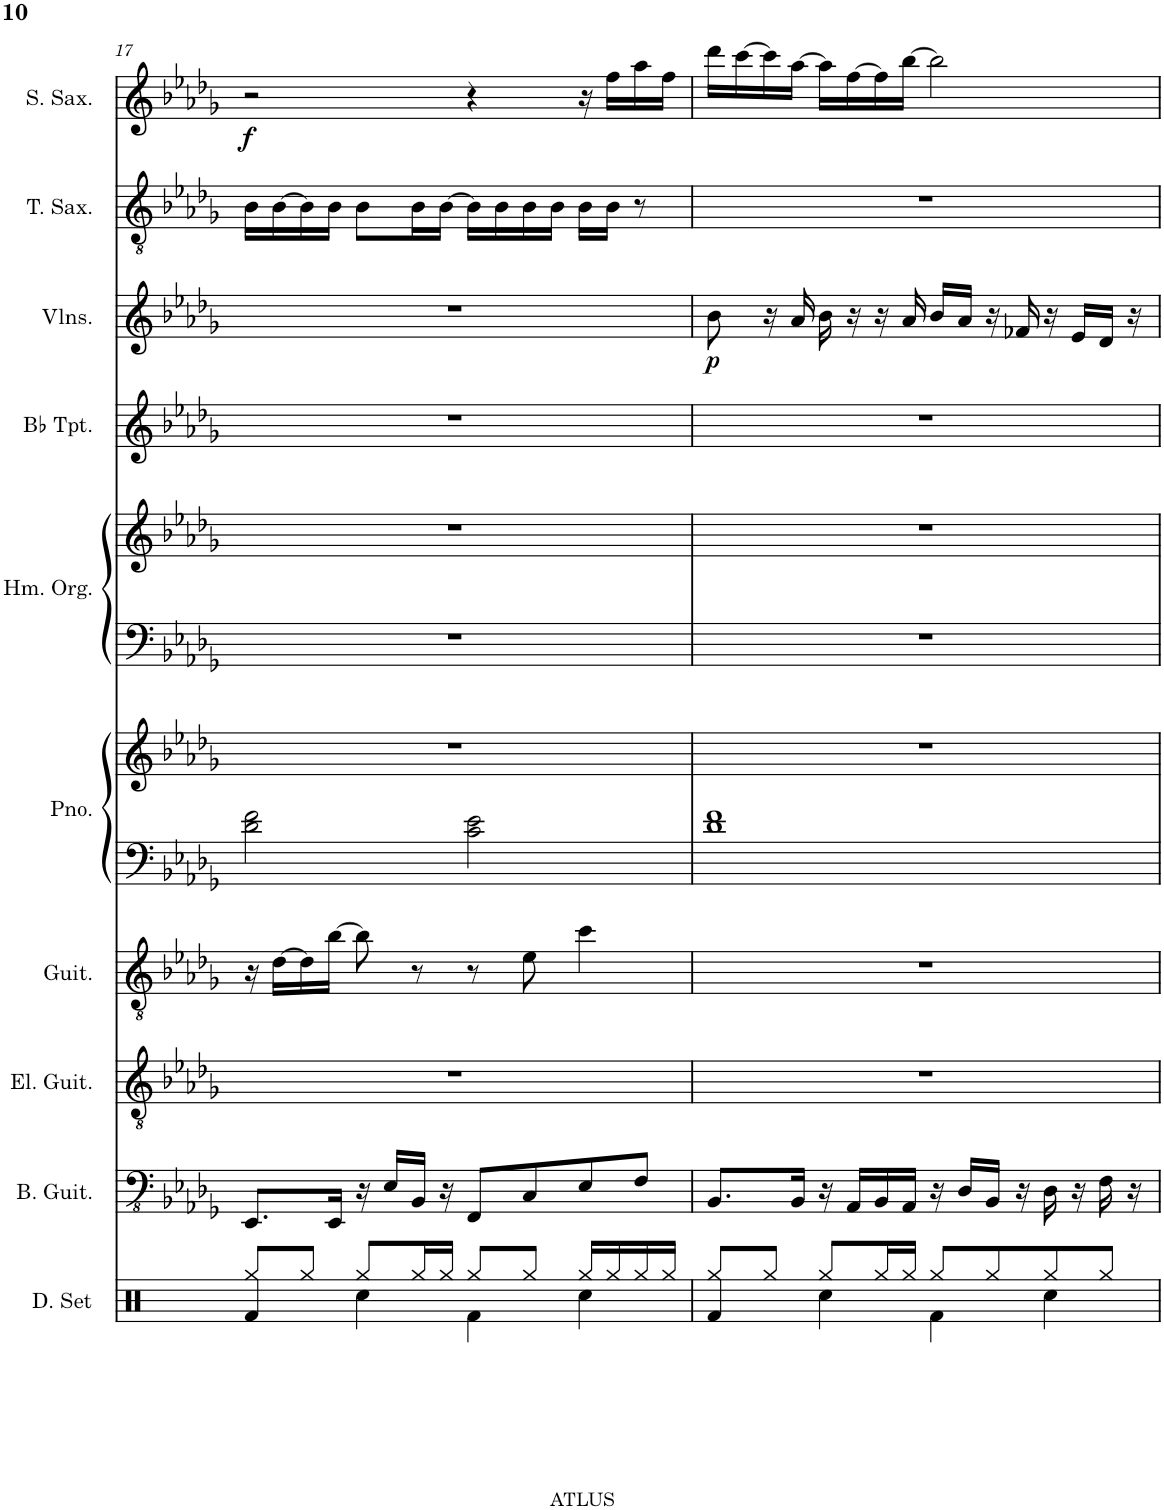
**kern	**kern	**kern	**kern	**kern	**kern	**kern	**kern	**kern	**kern	**dynam	**kern	**kern	**dynam
*part10	*part9	*part8	*part7	*part6	*part6	*part5	*part5	*part4	*part3	*part3	*part2	*part1	*part1
*staff12	*staff11	*staff10	*staff9	*staff8	*staff7	*staff6	*staff5	*staff4	*staff3	*staff3	*staff2	*staff1	*staff1
*I"Drumset	*I"Bass Guitar	*I"Electric Guitar	*I"Acoustic Guitar	*I"Piano	*	*I"Hammond Organ	*	*I"Bb Trumpet	*I"Violins	*	*I"Tenor Saxophone	*I"Soprano Saxophone	*
*I'D. Set	*I'B. Guit.	*I'El. Guit.	*I'Guit.	*I'Pno.	*	*I'Hm. Org.	*	*I'Bb Tpt.	*I'Vlns.	*	*I'T. Sax.	*I'S. Sax.	*
!!LO:PB:g=z
*clefX	*clefFv4	*clefGv2	*clefGv2	*clefF4	*clefG2	*clefF4	*clefG2	*clefG2	*clefG2	*	*clefGv2	*clefG2	*
*	*	*	*	*	*	*	*	*Trd1c2	*	*	*Trd8c14	*Trd1c2	*
*k[]	*k[b-e-a-d-g-]	*k[b-e-a-d-g-]	*k[b-e-a-d-g-]	*k[b-e-a-d-g-]	*k[b-e-a-d-g-]	*k[b-e-a-d-g-]	*k[b-e-a-d-g-]	*k[b-e-a-d-g-]	*k[b-e-a-d-g-]	*	*k[b-e-a-d-g-]	*k[b-e-a-d-g-]	*
*M4/4	*M4/4	*M4/4	*M4/4	*M4/4	*M4/4	*M4/4	*M4/4	*M4/4	*M4/4	*	*M4/4	*M4/4	*
=17	=17	=17	=17	=17	=17	=17	=17	=17	=17	=17	=17	=17	=17
*^	*	*	*	*	*	*	*	*	*	*	*	*	*
!	!	!	!	!	!	!	!	!	!	!	!	!	!	!LO:DY:b
4Rf/	8Rgg/L	8.EEE-/L	1r	16r	2d-\ 2f\	1r	1r	1r	1r	1r	.	16B-\LL	2r	f
.	.	.	.	[16d-\LL	.	.	.	.	.	.	.	[16B-\	.	.
.	8Rgg/J	.	.	16d-\]	.	.	.	.	.	.	.	16B-\]	.	.
.	.	16EEE-/Jk	.	[16b-\JJ	.	.	.	.	.	.	.	16B-\JJ	.	.
8Rgg/L	4Rcc\	16r	.	8b-\]	.	.	.	.	.	.	.	8B-\L	.	.
.	.	16EE-/LL	.	.	.	.	.	.	.	.	.	.	.	.
16Rgg/L	.	16BBB-/JJ	.	8r	.	.	.	.	.	.	.	16B-\L	.	.
16Rgg/JJ	.	16r	.	.	.	.	.	.	.	.	.	[16B-\JJ	.	.
8Rgg/L	4Rf\	8FFF/L	.	8r	2c\ 2e-\	.	.	.	.	.	.	16B-\LL]	4r	.
.	.	.	.	.	.	.	.	.	.	.	.	16B-\	.	.
8Rgg/J	.	8CC/	.	8e-\	.	.	.	.	.	.	.	16B-\	.	.
.	.	.	.	.	.	.	.	.	.	.	.	16B-\JJ	.	.
16Rgg/LL	4Rcc\	8EE-/	.	4cc\	.	.	.	.	.	.	.	16B-\LL	16r	.
16Rgg/	.	.	.	.	.	.	.	.	.	.	.	16B-\JJ	16ff\LL	.
16Rgg/	.	8FF/J	.	.	.	.	.	.	.	.	.	8r	16aa-\	.
16Rgg/JJ	.	.	.	.	.	.	.	.	.	.	.	.	16ff\JJ	.
=18	=18	=18	=18	=18	=18	=18	=18	=18	=18	=18	=18	=18	=18	=18
!	!	!	!	!	!	!	!	!	!	!	!LO:DY:b	!	!	!
4Rf/	8Rgg/L	8.BBB-/L	1r	1r	1d- 1f	1r	1r	1r	1r	8b-\	p	1r	16ddd-\LL	.
.	.	.	.	.	.	.	.	.	.	.	.	.	[16ccc\	.
.	8Rgg/J	.	.	.	.	.	.	.	.	16r	.	.	16ccc\]	.
.	.	16BBB-/Jk	.	.	.	.	.	.	.	16a-/	.	.	[16aa-\JJ	.
8Rgg/L	4Rcc\	16r	.	.	.	.	.	.	.	16b-\	.	.	16aa-\LL]	.
.	.	16AAA-/LL	.	.	.	.	.	.	.	16r	.	.	[16ff\	.
16Rgg/L	.	16BBB-/	.	.	.	.	.	.	.	16r	.	.	16ff\]	.
16Rgg/JJ	.	16AAA-/JJ	.	.	.	.	.	.	.	16a-/	.	.	[16bb-\JJ	.
8Rgg/L	4Rf\	16r	.	.	.	.	.	.	.	16b-/LL	.	.	2bb-\]	.
.	.	16DD-/LL	.	.	.	.	.	.	.	16a-/JJ	.	.	.	.
8Rgg/	.	16BBB-/JJ	.	.	.	.	.	.	.	16r	.	.	.	.
.	.	16r	.	.	.	.	.	.	.	16f-X/	.	.	.	.
8Rgg/	4Rcc\	16DD-\	.	.	.	.	.	.	.	16r	.	.	.	.
.	.	16r	.	.	.	.	.	.	.	16e-/LL	.	.	.	.
8Rgg/J	.	16FF\	.	.	.	.	.	.	.	16d-/JJ	.	.	.	.
.	.	16r	.	.	.	.	.	.	.	16r	.	.	.	.
*v	*v	*	*	*	*	*	*	*	*	*	*	*	*	*
=	=	=	=	=	=	=	=	=	=	=	=	=	=
*-	*-	*-	*-	*-	*-	*-	*-	*-	*-	*-	*-	*-	*-
